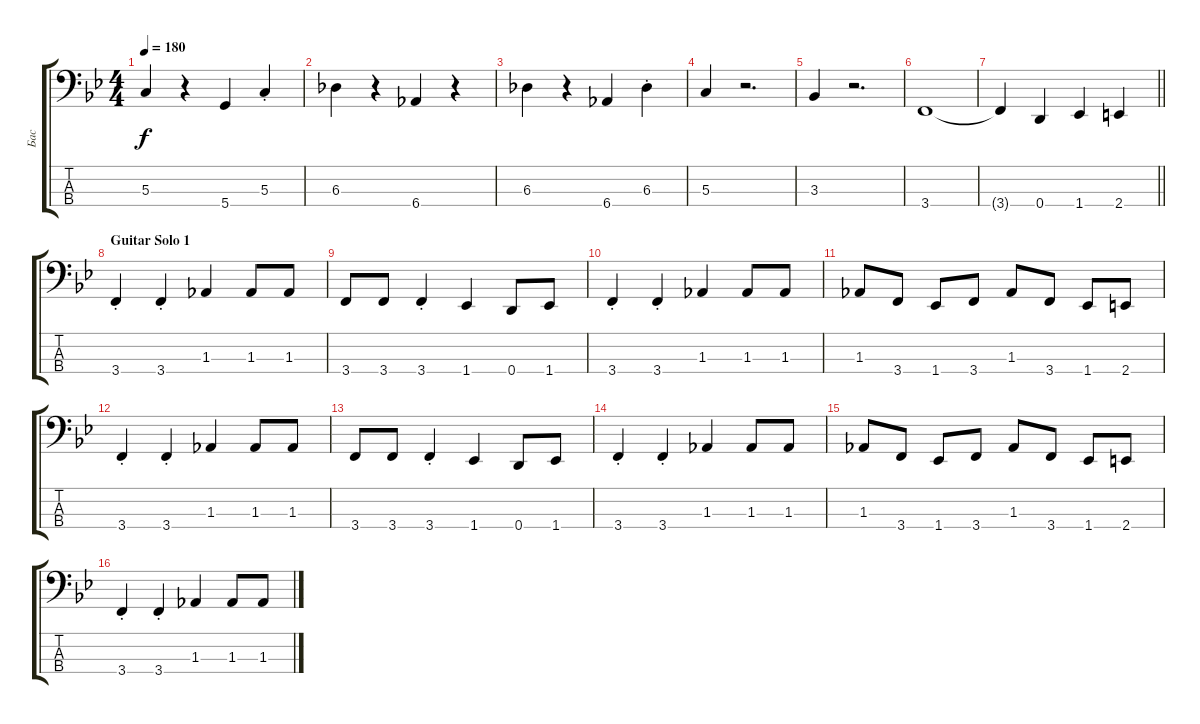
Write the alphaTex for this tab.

\track ("Бас" "Бас") {instrument electricbassfinger}
\staff {score tabs}
\tuning (F2 C2 G1 D1) {hide}
\ts (4 4)
\tempo 180
\clef f4
\ks gminor
5.3.4{dy f} r.4 5.4.4 5.3{st}.4 |
6.3.4 r.4 6.4.4 r.4 |
6.3.4 r.4 6.4.4 6.3{st}.4 |
5.3.4 r.2{d} |
3.3.4 r.2{d} |
3.4.1 |
\barLineRight lightlight
3.4{t}.4 0.4.4 1.4.4 2.4.4 |
\section ("" "Guitar Solo 1")
3.4{st}.4 3.4{st}.4 1.3.4 1.3.8 1.3.8 |
3.4.8 3.4.8 3.4{st}.4 1.4.4 0.4.8 1.4.8 |
3.4{st}.4 3.4{st}.4 1.3.4 1.3.8 1.3.8 |
1.3.8 3.4.8 1.4.8 3.4.8 1.3.8 3.4.8 1.4.8 2.4.8 |
3.4{st}.4 3.4{st}.4 1.3.4 1.3.8 1.3.8 |
3.4.8 3.4.8 3.4{st}.4 1.4.4 0.4.8 1.4.8 |
3.4{st}.4 3.4{st}.4 1.3.4 1.3.8 1.3.8 |
1.3.8 3.4.8 1.4.8 3.4.8 1.3.8 3.4.8 1.4.8 2.4.8 |
3.4{st}.4 3.4{st}.4 1.3.4 1.3.8 1.3.8
